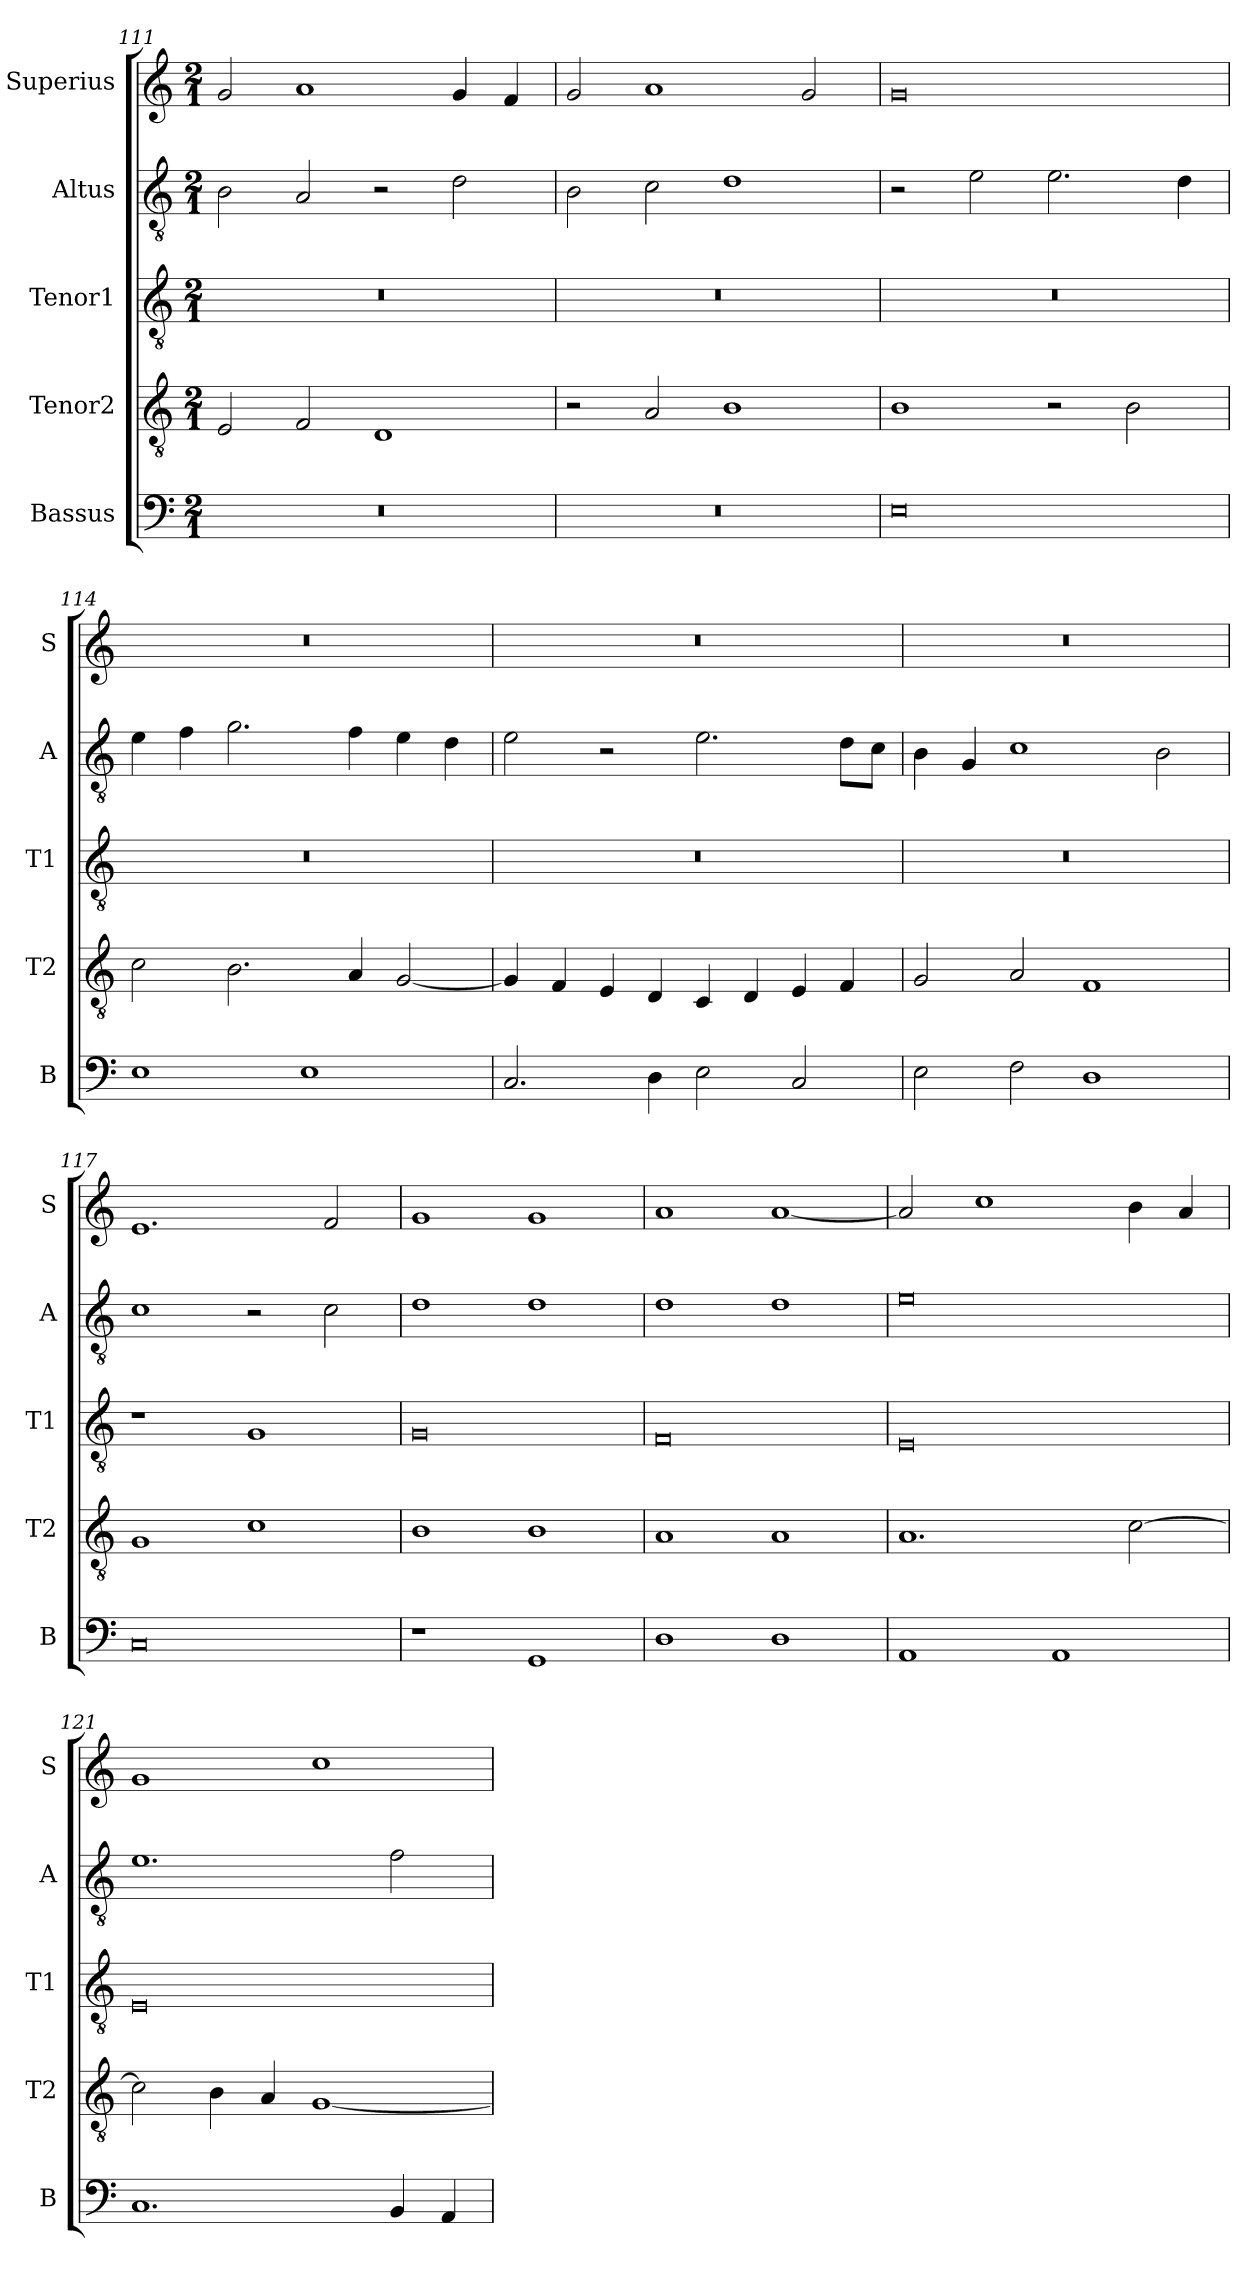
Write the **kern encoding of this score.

**kern	**kern	**kern	**kern	**kern
*part5	*part4	*part3	*part2	*part1
*staff5	*staff4	*staff3	*staff2	*staff1
*I"Bassus	*I"Tenor2	*I"Tenor1	*I"Altus	*I"Superius
*I'B	*I'T2	*I'T1	*I'A	*I'S
*clefF4	*clefGv2	*clefGv2	*clefGv2	*clefG2
*k[]	*k[]	*k[]	*k[]	*k[]
*M2/1	*M2/1	*M2/1	*M2/1	*M2/1
=111	=111	=111	=111	=111
0r	2E/	0r	2B\	2g/
.	2F/	.	2A/	1a
.	1D	.	2r	.
.	.	.	2d\	4g/
.	.	.	.	4f/
=112	=112	=112	=112	=112
0r	2r	0r	2B\	2g/
.	2A/	.	2c\	1a
.	1B	.	1d	.
.	.	.	.	2g/
=113	=113	=113	=113	=113
0E	1B	0r	2r	0g
.	.	.	2e\	.
.	2r	.	2.e\	.
.	2B\	.	.	.
.	.	.	4d\	.
=114	=114	=114	=114	=114
1E	2c\	0r	4e\	0r
.	.	.	4f\	.
.	2.B\	.	2.g\	.
1E	.	.	.	.
.	4A/	.	4f\	.
.	[2G/	.	4e\	.
.	.	.	4d\	.
=115	=115	=115	=115	=115
2.C/	4G/]	0r	2e\	0r
.	4F/	.	.	.
.	4E/	.	2r	.
4D\	4D/	.	.	.
2E\	4C/	.	2.e\	.
.	4D/	.	.	.
2C/	4E/	.	.	.
.	4F/	.	8d\L	.
.	.	.	8c\J	.
=116	=116	=116	=116	=116
2E\	2G/	0r	4B\	0r
.	.	.	4G/	.
2F\	2A/	.	1c	.
1D	1F	.	.	.
.	.	.	2B\	.
=117	=117	=117	=117	=117
0C	1G	1r	1c	1.e
.	1c	1G	2r	.
.	.	.	2c\	2f/
=118	=118	=118	=118	=118
1r	1B	0G	1d	1g
1GG	1B	.	1d	1g
=119	=119	=119	=119	=119
1D	1A	0F	1d	1a
1D	1A	.	1d	[1a
=120	=120	=120	=120	=120
1AA	1.A	0E	0e	2a/]
.	.	.	.	1cc
1AA	.	.	.	.
.	[2c\	.	.	4b\
.	.	.	.	4a/
=121	=121	=121	=121	=121
1.C	2c\]	0E	1.e	1g
.	4B\	.	.	.
.	4A/	.	.	.
.	[1G	.	.	1cc
4BB/	.	.	2f\	.
4AA/	.	.	.	.
=	=	=	=	=
*-	*-	*-	*-	*-
